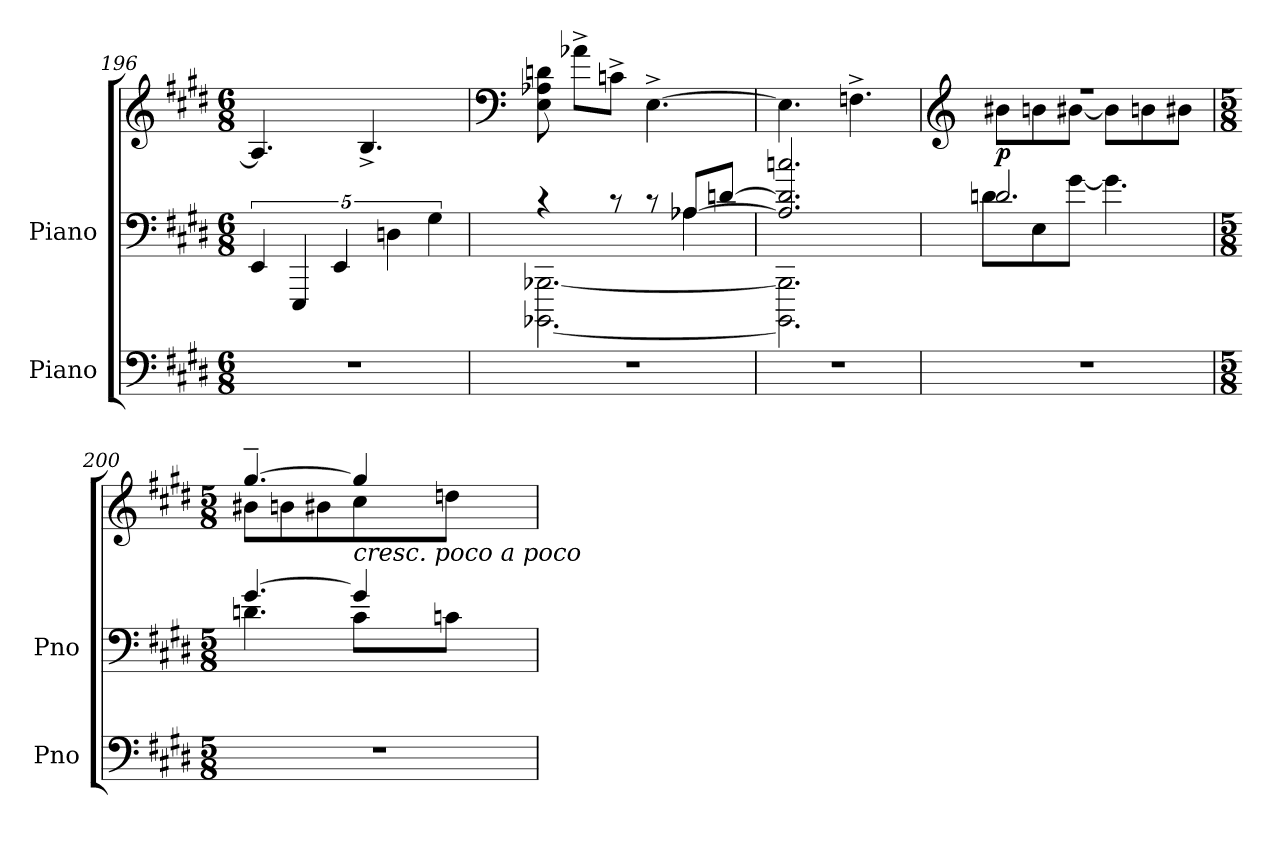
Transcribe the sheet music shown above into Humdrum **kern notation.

**kern	**kern	**kern	**dynam
*part2	*part1	*part1	*part1
*staff3	*staff2	*staff1	*staff1/2
*I"Piano	*I"Piano	*	*
*I'Pno	*I'Pno	*	*
*clefF4	*clefF4	*clefG2	*
*k[f#c#g#d#]	*k[f#c#g#d#]	*k[f#c#g#d#]	*
*M6/8	*M6/8	*M6/8	*
=196	=196	=196	=196
2.r	20%3EE/	4.A#/]	.
.	20%3EEE/	.	.
.	20%3EE/	.	.
.	.	4.B^/	.
.	20%3Dn\	.	.
.	20%3G#\	.	.
!!LO:PB:g=z
=197	=197	=197	=197
*	*	*clefF4	*
*	*^	*	*
*	*	*^	*	*
2.r	4r	[2.BBBB-X\ [2.BBB-X\	2ryy	8E\ 8A-X\ 8dn\	.
.	.	.	.	8a-X^\L	.
.	8r	.	.	8cn^\J	.
.	8r	.	.	[4.E^\	.
.	8A-X/L	.	[4A-\	.	.
.	[8dn/J	.	.	.	.
*	*	*v	*v	*	*
=198	=198	=198	=198	=198
2.r	2.A-/] 2.d/] 2.ccn/	2.BBBB-\] 2.BBB-\]	4.E\]	.
.	.	.	4.Fn^\	.
=199	=199	=199	=199	=199
*	*	*	*clefG2	*
*	*	*	*^	*
!	!	!	!	!	!LO:DY:b
2.r	2.dn/	8d\L	2.r	8b#X\L	p
.	.	8E\	.	8bn\	.
.	.	[8g#\J	.	[8b#X\J	.
.	.	4.g#\]	.	8b#\L]	.
.	.	.	.	8bn\	.
.	.	.	.	8b#X\J	.
=200	=200	=200	=200	=200	=200
*M5/8	*M5/8	*	*M5/8	*	*
8%5r	[4.g#/	4.dn\	[4.gg#~/	8b#X\L	.
.	.	.	.	8bn\	.
.	.	.	.	8b#X\	.
!	!	!	!LO:TX:b:i:t=cresc. poco a poco	!	!
.	4g#/]	8c#\L	4gg#/]	8cc#\	.
.	.	8cn\J	.	8ddn\J	.
*	*v	*v	*	*	*
*	*	*v	*v	*
=	=	=	=
*-	*-	*-	*-
